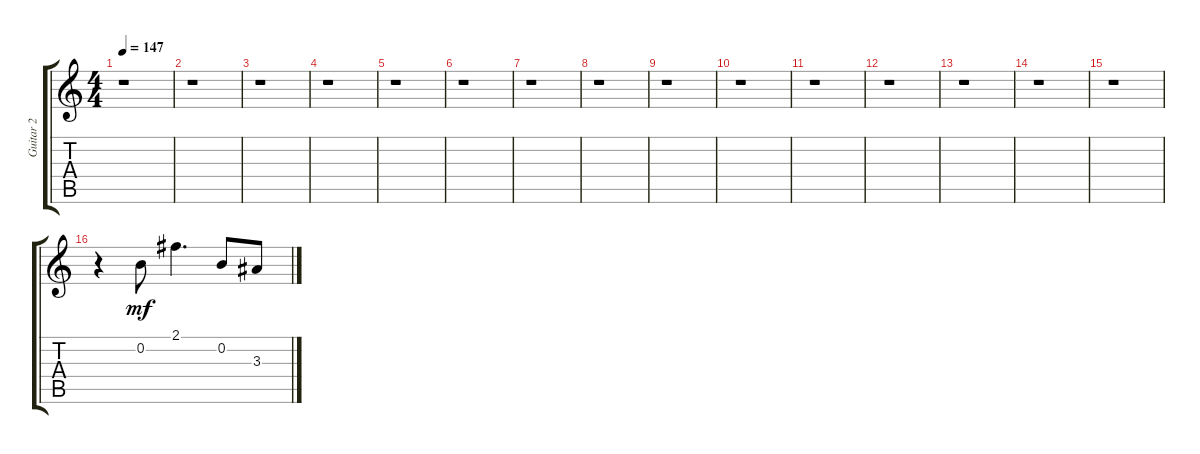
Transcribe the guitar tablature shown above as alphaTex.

\track ("Guitar 2" "Guitar 2") {instrument acousticguitarsteel}
\staff {score tabs}
\tuning (E4 B3 G3 D3 A2 E2) {hide}
\ts (4 4)
\tempo 147
\clef g2
\ks c
r.1{dy f} |
r.1 |
r.1 |
r.1 |
r.1 |
r.1 |
r.1 |
r.1 |
r.1 |
r.1 |
r.1 |
r.1 |
r.1 |
r.1 |
r.1 |
r.4 0.2.8{dy mf} 2.1.4{d} 0.2.8 3.3.8
